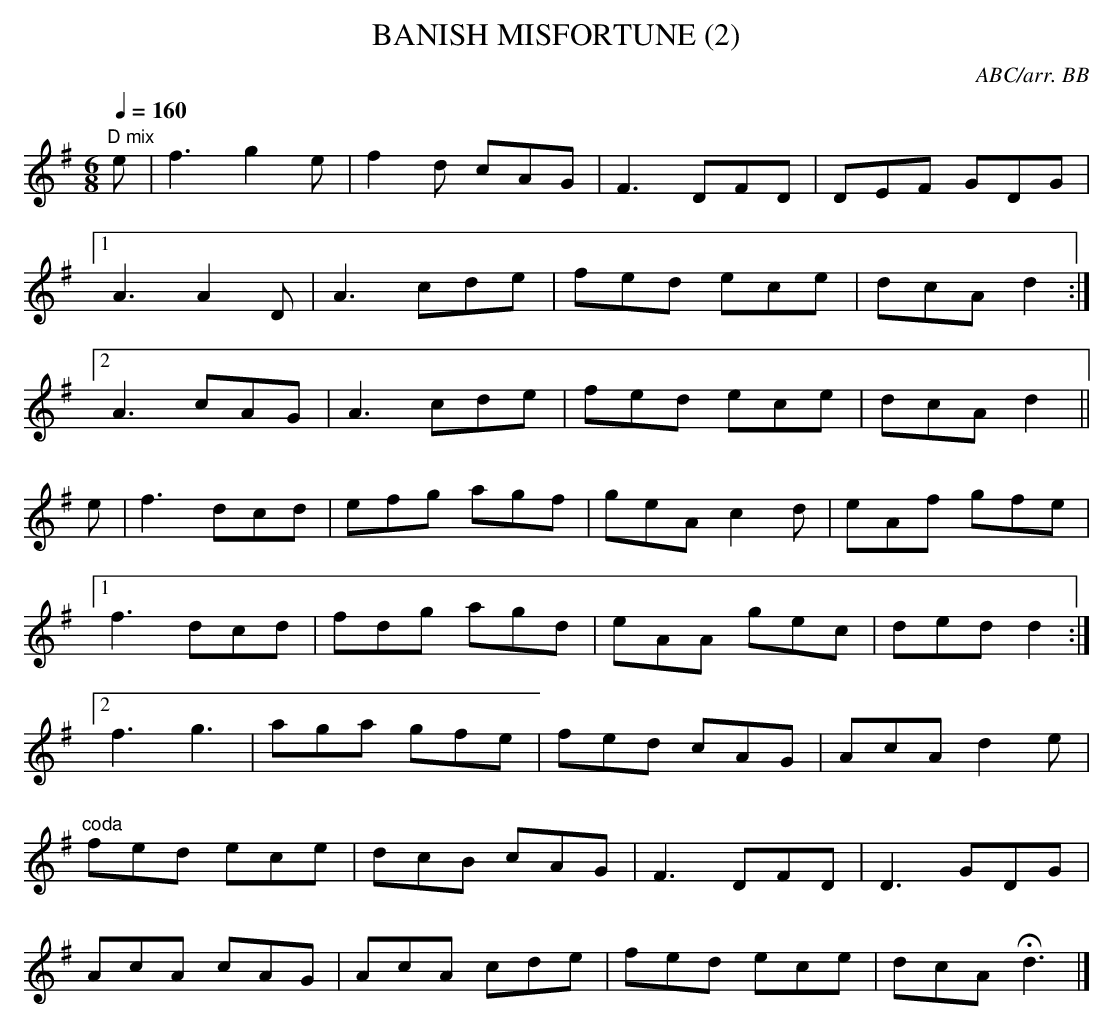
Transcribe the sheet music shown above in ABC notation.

X:1
T:BANISH MISFORTUNE (2)
C:ABC/arr. BB
M:6/8
L:1/8
Q:1/4=160
K:G
"D mix"
e|f3 g2e|f2d cAG|F3 DFD|DEF GDG|
[1 A3 A2D|A3 cde|fed ece|dcA d2 :|
[2 A3 cAG|A3 cde|fed ece|dcA d2||
e|f3 dcd|efg agf|geA c2d|eAf gfe|
[1 f3 dcd|fdg agd|eAA gec|ded d2 :|
[2 f3 g3|aga gfe|fed cAG|AcA d2e|
"coda"
fed ece|dcB cAG|F3 DFD|D3 GDG|
AcA cAG|AcA cde|fed ece|dcA Hd3 |]
